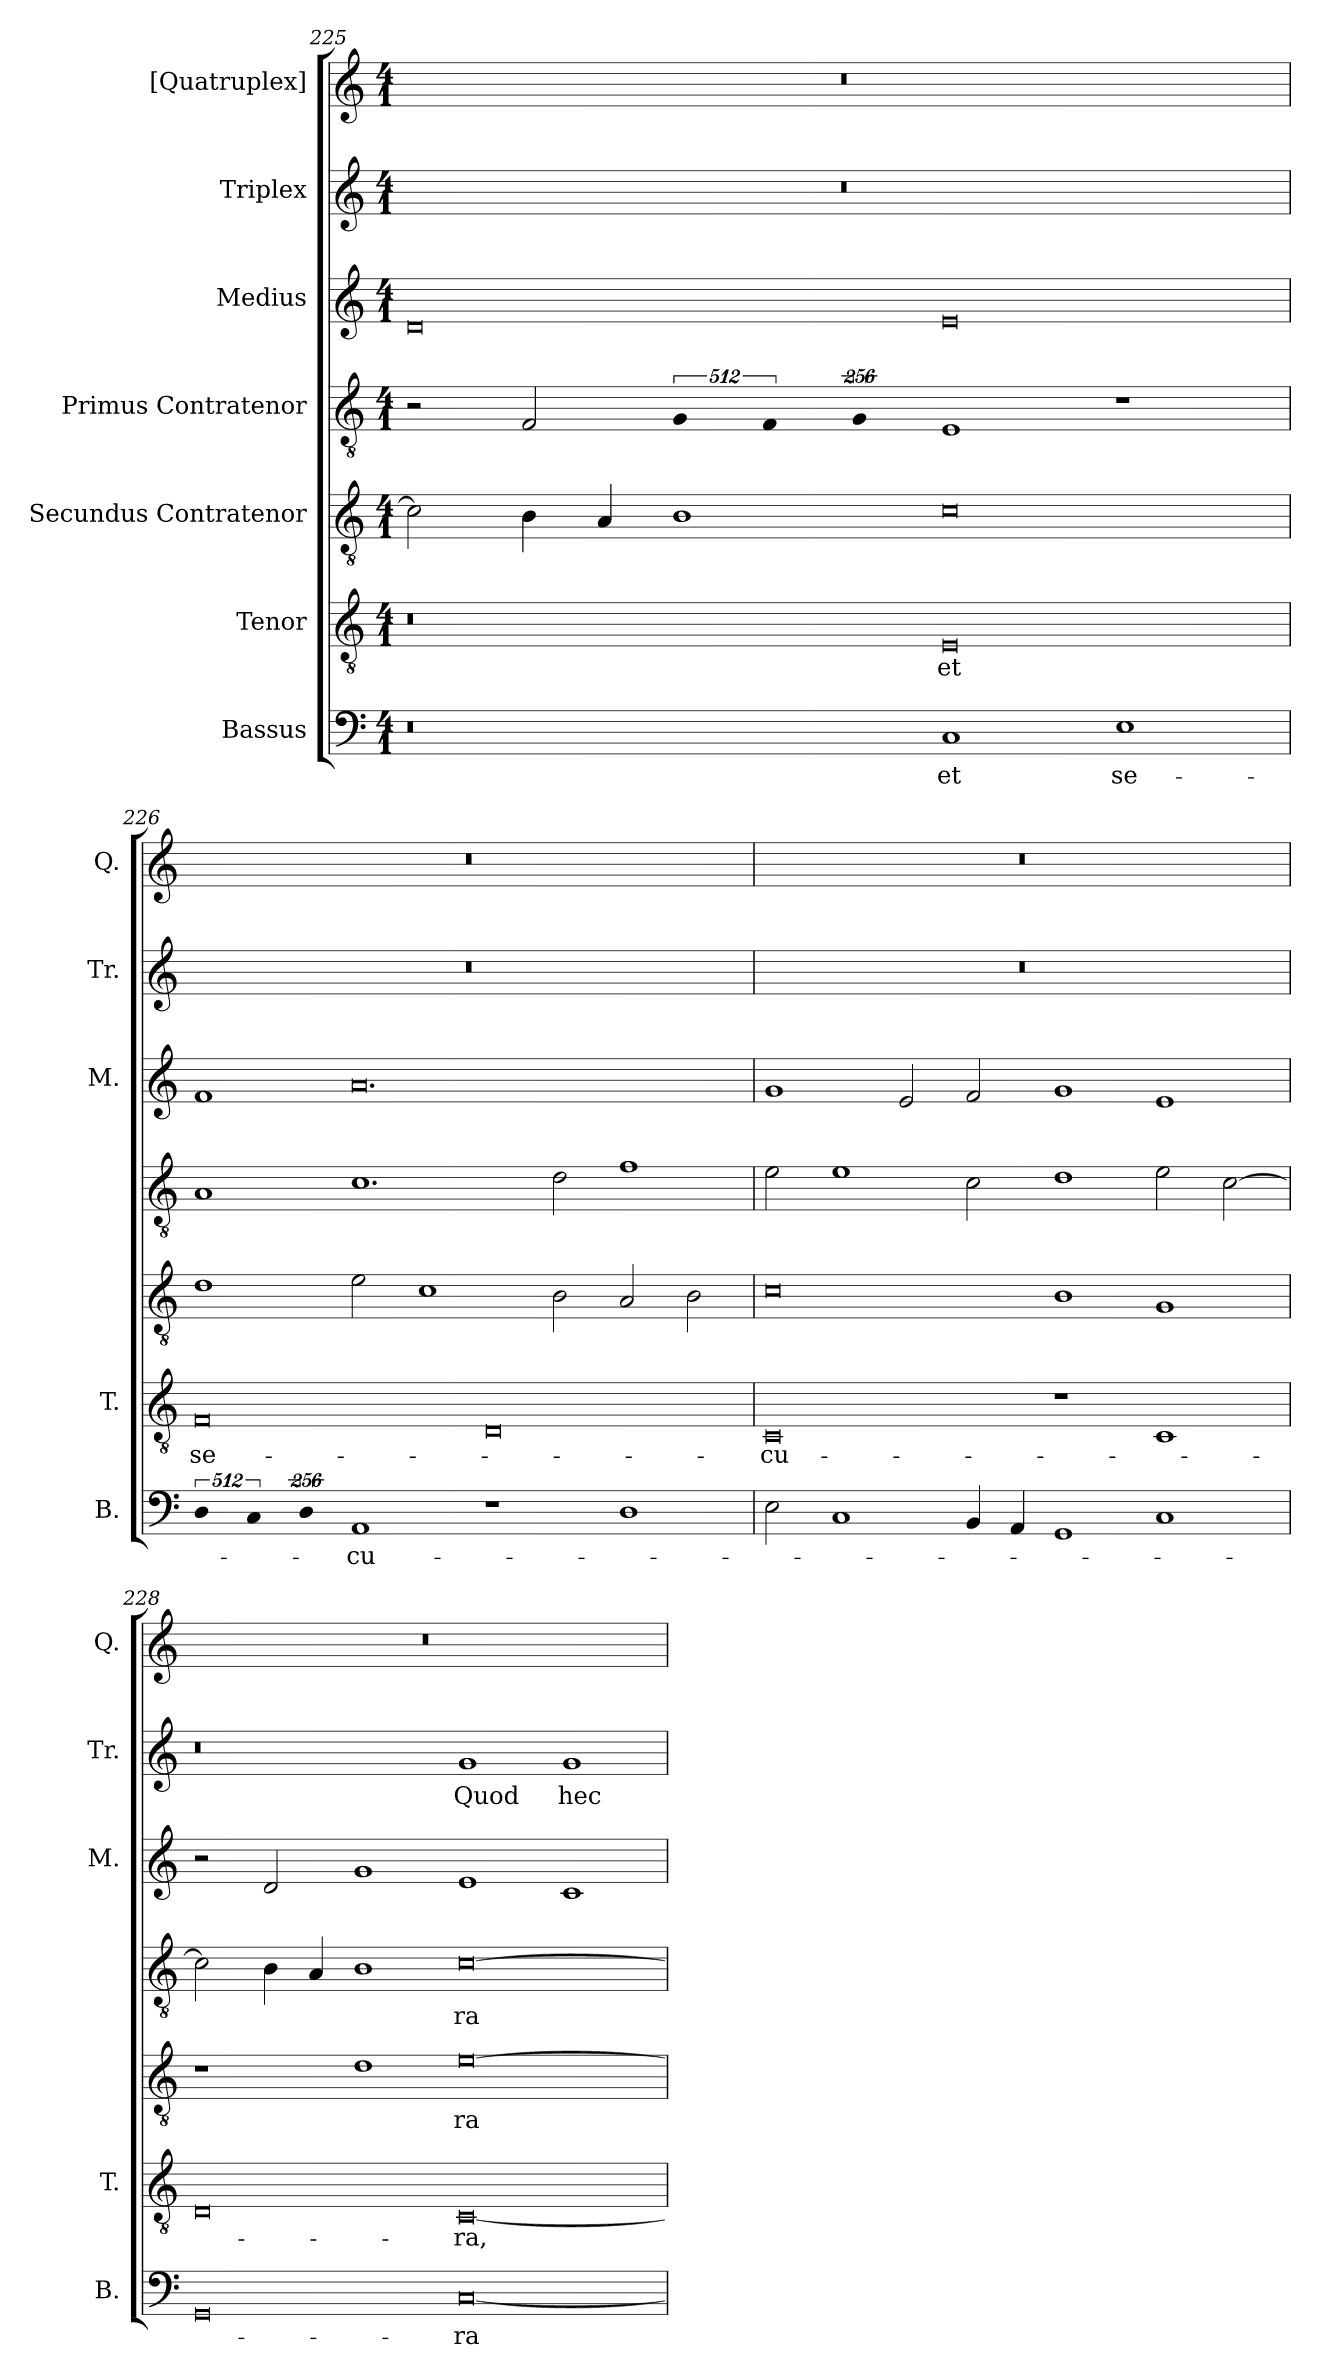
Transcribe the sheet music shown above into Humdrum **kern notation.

**kern	**text	**kern	**text	**kern	**text	**kern	**text	**kern	**kern	**text	**kern
*part7	*part7	*part6	*part6	*part5	*part5	*part4	*part4	*part3	*part2	*part2	*part1
*staff7	*staff7	*staff6	*staff6	*staff5	*staff5	*staff4	*staff4	*staff3	*staff2	*staff2	*staff1
*I"Bassus	*	*I"Tenor	*	*I"Secundus Contratenor	*	*I"Primus Contratenor	*	*I"Medius	*I"Triplex	*	*I"[Quatruplex]
*I'B.	*	*I'T.	*	*	*	*	*	*I'M.	*I'Tr.	*	*I'Q.
*clefF4	*	*clefGv2	*	*clefGv2	*	*clefGv2	*	*clefG2	*clefG2	*	*clefG2
*	*	*ITrd7c12	*	*ITrd7c12	*	*ITrd7c12	*	*	*	*	*
*k[]	*	*k[]	*	*k[]	*	*k[]	*	*k[]	*k[]	*	*k[]
*C:	*	*C:	*	*C:	*	*C:	*	*C:	*C:	*	*C:
*M4/1	*	*M4/1	*	*M4/1	*	*M4/1	*	*M4/1	*M4/1	*	*M4/1
=225	=225	=225	=225	=225	=225	=225	=225	=225	=225	=225	=225
!	!	!	!	!	!	!	!	!	!LO:N:vis=1	!	!LO:N:vis=1
0r	.	0r	.	2Ci\]	.	2r	.	0di	00r	.	00r
.	.	.	.	4BBi\	.	2FFi/	.	.	.	.	.
.	.	.	.	4AAi/	.	.	.	.	.	.	.
!	!	!	!	!	!	!LO:N:vis=2	!	!	!	!	!
.	.	.	.	1BBi	.	1024%341GGi/	.	.	.	.	.
!	!	!	!	!	!	!LO:N:vis=2	!	!	!	!	!
.	.	.	.	.	.	1024%341FFi/	.	.	.	.	.
!	!	!	!	!	!	!LO:N:vis=2	!	!	!	!	!
.	.	.	.	.	.	512%171GGi/	.	.	.	.	.
!	!LO:LY:b:color=#000000	!	!	!	!	!	!	!	!	!	!
!	!	!	!LO:LY:b:color=#000000	!	!	!	!	!	!	!	!
1Ci	et	0EEi	et	0Ci	.	1EEi	.	0ei	.	.	.
!	!LO:LY:b:color=#000000	!	!	!	!	!	!	!	!	!	!
1Ei	se-	.	.	.	.	1r	.	.	.	.	.
!!LO:LB:g=z
=226	=226	=226	=226	=226	=226	=226	=226	=226	=226	=226	=226
!LO:N:vis=2	!	!	!	!	!	!	!	!	!	!	!
!	!	!	!LO:LY:b:color=#000000	!	!	!	!	!	!LO:N:vis=1	!	!LO:N:vis=1
1024%341Di\	.	0FFi	se-	1Di	.	1AAi	.	1fi	00r	.	00r
!LO:N:vis=2	!	!	!	!	!	!	!	!	!	!	!
1024%341Ci/	.	.	.	.	.	.	.	.	.	.	.
!LO:N:vis=2	!	!	!	!	!	!	!	!	!	!	!
512%171Di\	.	.	.	.	.	.	.	.	.	.	.
!	!LO:LY:b:color=#000000	!	!	!	!	!	!	!	!	!	!
1AAi	-cu-	.	.	2Ei\	.	1.Ci	.	0.ai	.	.	.
.	.	.	.	1Ci	.	.	.	.	.	.	.
1r	.	0DDi	.	.	.	.	.	.	.	.	.
.	.	.	.	2BBi\	.	2Di\	.	.	.	.	.
1Di	.	.	.	2AAi/	.	1Fi	.	.	.	.	.
.	.	.	.	2BBi\	.	.	.	.	.	.	.
=227	=227	=227	=227	=227	=227	=227	=227	=227	=227	=227	=227
!	!	!	!LO:LY:b:color=#000000	!	!	!	!	!	!LO:N:vis=1	!	!LO:N:vis=1
2Ei\	.	0CCi	-cu-	0Ci	.	2Ei\	.	1gi	00r	.	00r
1Ci	.	.	.	.	.	1Ei	.	.	.	.	.
.	.	.	.	.	.	.	.	2ei/	.	.	.
4BBi/	.	.	.	.	.	2Ci\	.	2fi/	.	.	.
4AAi/	.	.	.	.	.	.	.	.	.	.	.
1GGi	.	1r	.	1BBi	.	1Di	.	1gi	.	.	.
1Ci	.	1CCi	.	1GGi	.	2Ei\	.	1ei	.	.	.
.	.	.	.	.	.	[>2Ci\	.	.	.	.	.
!!LO:LB:g=z
=228	=228	=228	=228	=228	=228	=228	=228	=228	=228	=228	=228
!	!	!	!	!	!	!	!	!	!	!	!LO:N:vis=1
0GGi	.	0DDi	.	1r	.	2Ci\]	.	2r	0r	.	00r
.	.	.	.	.	.	4BBi\	.	2di/	.	.	.
.	.	.	.	.	.	4AAi/	.	.	.	.	.
.	.	.	.	1Di	.	1BBi	.	1gi	.	.	.
!	!LO:LY:b:color=#000000	!	!	!	!	!	!	!	!	!	!
!	!	!	!LO:LY:b:color=#000000	!	!	!	!	!	!	!	!
!	!	!	!	!	!LO:LY:b:color=#000000	!	!	!	!	!	!
!	!	!	!	!	!	!	!LO:LY:b:color=#000000	!	!	!	!
!	!	!	!	!	!	!	!	!	!	!LO:LY:b:color=#000000	!
[<0Ci	-ra	[<0CCi	-ra,	[>0Ei	-ra	[>0Ci	-ra	1ei	1gi	Quod	.
!	!	!	!	!	!	!	!	!	!	!LO:LY:b:color=#000000	!
.	.	.	.	.	.	.	.	1ci	1gi	hec	.
=	=	=	=	=	=	=	=	=	=	=	=
*-	*-	*-	*-	*-	*-	*-	*-	*-	*-	*-	*-
